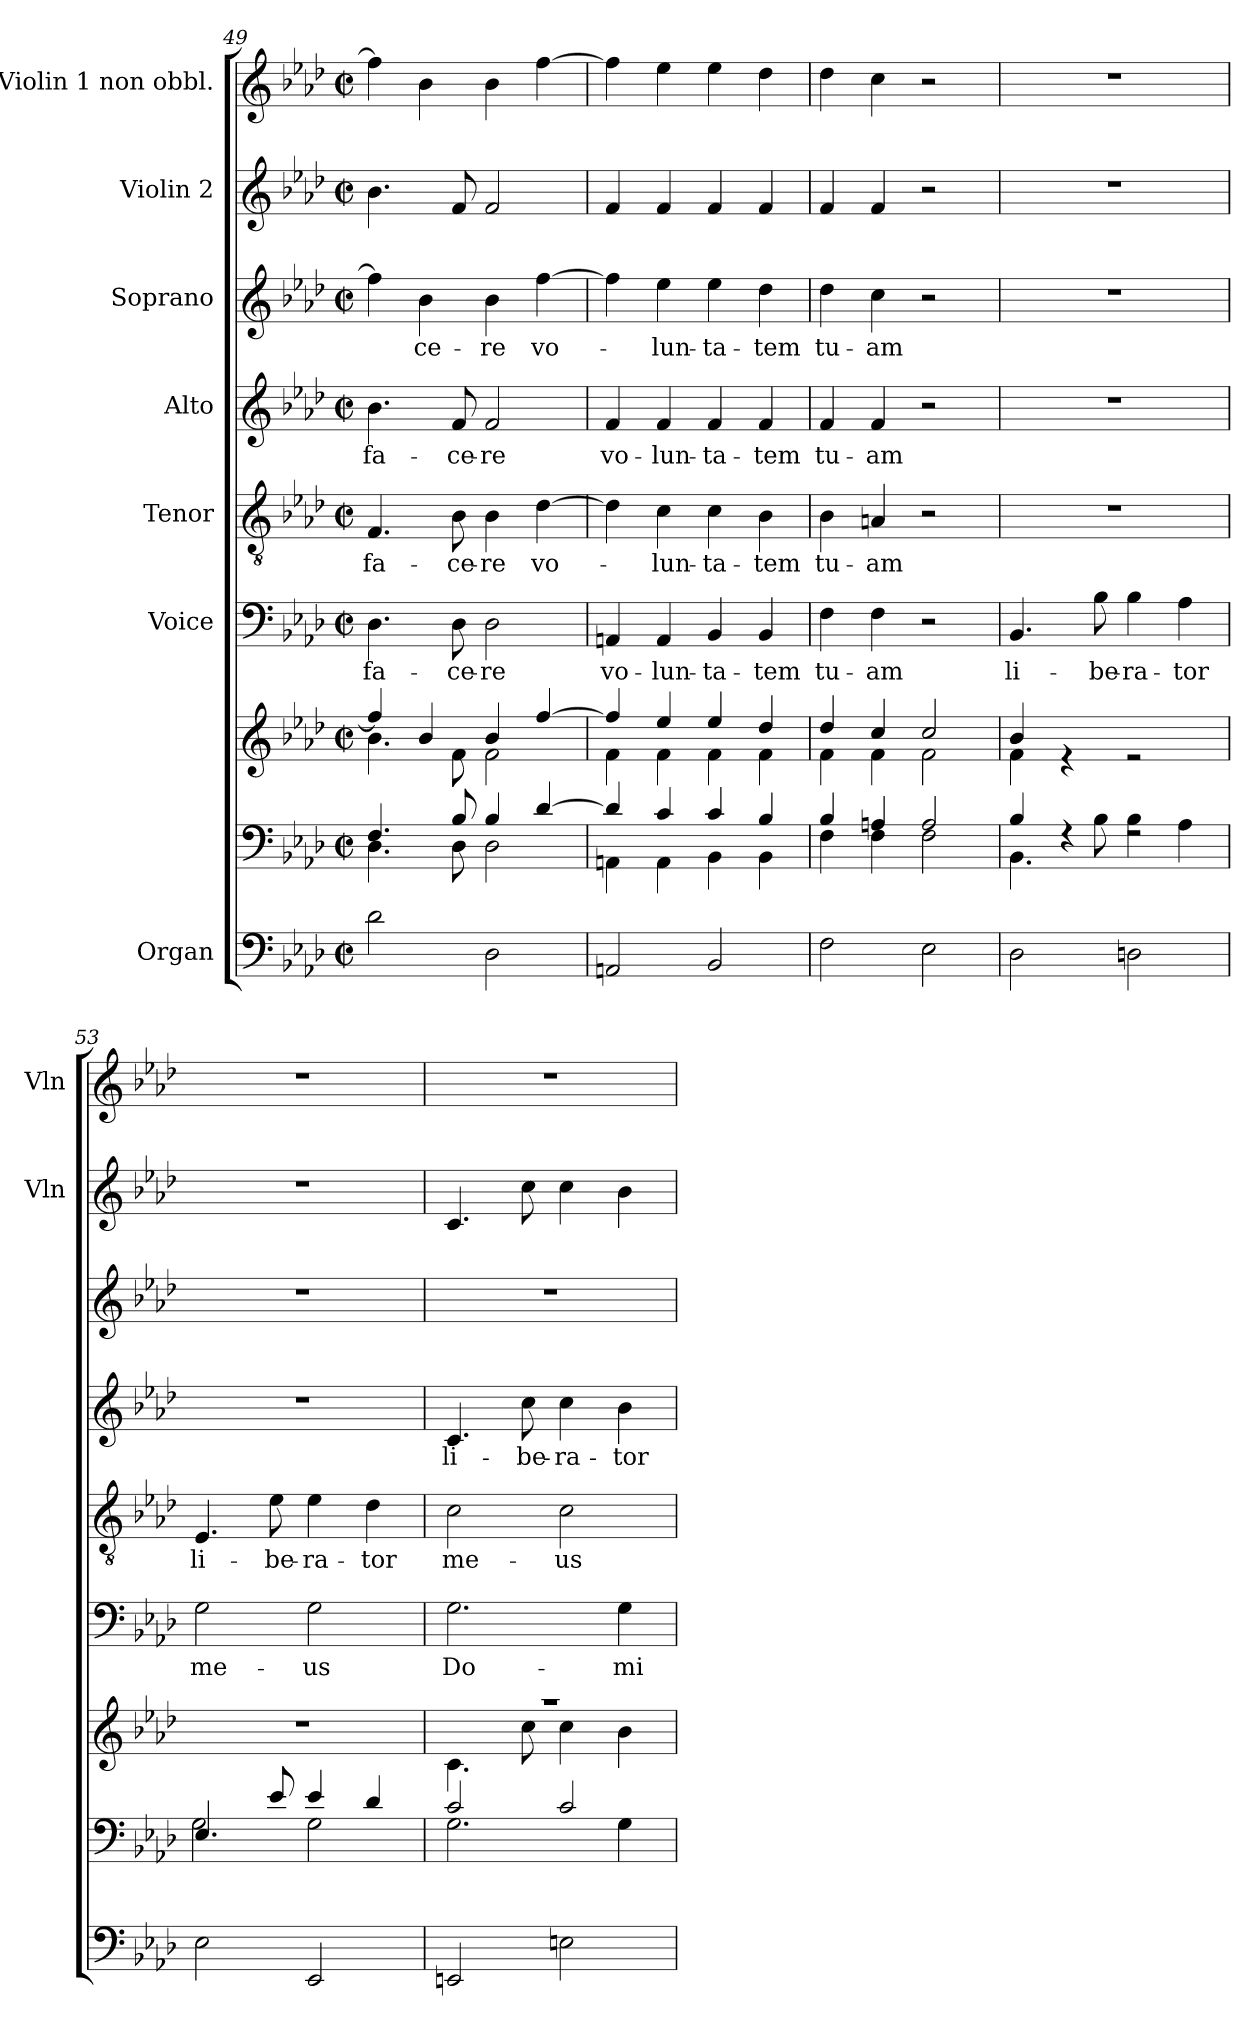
**kern	**kern	**kern	**kern	**text	**kern	**text	**kern	**text	**kern	**text	**kern	**kern
*part7	*part7	*part7	*part6	*part6	*part5	*part5	*part4	*part4	*part3	*part3	*part2	*part1
*staff9	*staff8	*staff7	*staff6	*staff6	*staff5	*staff5	*staff4	*staff4	*staff3	*staff3	*staff2	*staff1
*I"Organ	*	*	*I"Voice	*	*I"Tenor	*	*I"Alto	*	*I"Soprano	*	*I"Violin 2	*I"Violin 1  non obbl.
*	*	*	*	*	*	*	*	*	*	*	*I'Vln	*I'Vln
!!LO:PB:g=z
*clefF4	*clefF4	*clefG2	*clefF4	*	*clefGv2	*	*clefG2	*	*clefG2	*	*clefG2	*clefG2
*k[b-e-a-d-]	*k[b-e-a-d-]	*k[b-e-a-d-]	*k[b-e-a-d-]	*	*k[b-e-a-d-]	*	*k[b-e-a-d-]	*	*k[b-e-a-d-]	*	*k[b-e-a-d-]	*k[b-e-a-d-]
*M2/2	*M2/2	*M2/2	*M2/2	*	*M2/2	*	*M2/2	*	*M2/2	*	*M2/2	*M2/2
*met(c|)	*met(c|)	*met(c|)	*met(c|)	*	*met(c|)	*	*met(c|)	*	*met(c|)	*	*met(c|)	*met(c|)
=49	=49	=49	=49	=49	=49	=49	=49	=49	=49	=49	=49	=49
*	*^	*^	*	*	*	*	*	*	*	*	*	*
!	!	!	!	!	!	!LO:LY:b	!	!LO:LY:b	!	!LO:LY:b	!	!	!	!
2d-\	4.F/	4.D-\	4ff/]	4.b-\	4.D-\	fa-	4.F/	fa-	4.b-\	fa-	4ff\]	.	4.b-\	4ff\]
!	!	!	!	!	!	!	!	!	!	!	!	!LO:LY:b	!	!
.	.	.	4b-/	.	.	.	.	.	.	.	4b-\	-ce-	.	4b-\
!	!	!	!	!	!	!LO:LY:b	!	!LO:LY:b	!	!LO:LY:b	!	!	!	!
.	8B-/	8D-\	.	8f\	8D-\	-ce-	8B-\	-ce-	8f/	-ce-	.	.	8f/	.
!	!	!	!	!	!	!LO:LY:b	!	!LO:LY:b	!	!LO:LY:b	!	!LO:LY:b	!	!
2D-\	4B-/	2D-\	4b-/	2f\	2D-\	-re	4B-\	-re	2f/	-re	4b-\	-re	2f/	4b-\
!	!	!	!	!	!	!	!	!LO:LY:b	!	!	!	!LO:LY:b	!	!
.	[4d-/	.	[4ff/	.	.	.	[4d-\	vo-	.	.	[4ff\	vo-	.	[4ff\
=50	=50	=50	=50	=50	=50	=50	=50	=50	=50	=50	=50	=50	=50	=50
!	!	!	!	!	!	!LO:LY:b	!	!	!	!LO:LY:b	!	!	!	!
2AAn/	4d-/]	4AAn\	4ff/]	4f\	4AAn/	vo-	4d-\]	.	4f/	vo-	4ff\]	.	4f/	4ff\]
!	!	!	!	!	!	!LO:LY:b	!	!LO:LY:b	!	!LO:LY:b	!	!LO:LY:b	!	!
.	4c/	4AA\	4ee-/	4f\	4AA/	-lun-	4c\	-lun-	4f/	-lun-	4ee-\	-lun-	4f/	4ee-\
!	!	!	!	!	!	!LO:LY:b	!	!LO:LY:b	!	!LO:LY:b	!	!LO:LY:b	!	!
2BB-/	4c/	4BB-\	4ee-/	4f\	4BB-/	-ta-	4c\	-ta-	4f/	-ta-	4ee-\	-ta-	4f/	4ee-\
!	!	!	!	!	!	!LO:LY:b	!	!LO:LY:b	!	!LO:LY:b	!	!LO:LY:b	!	!
.	4B-/	4BB-\	4dd-/	4f\	4BB-/	-tem	4B-\	-tem	4f/	-tem	4dd-\	-tem	4f/	4dd-\
=51	=51	=51	=51	=51	=51	=51	=51	=51	=51	=51	=51	=51	=51	=51
!	!	!	!	!	!	!LO:LY:b	!	!LO:LY:b	!	!LO:LY:b	!	!LO:LY:b	!	!
2F\	4B-/	4F\	4dd-/	4f\	4F\	tu-	4B-\	tu-	4f/	tu-	4dd-\	tu-	4f/	4dd-\
!	!	!	!	!	!	!LO:LY:b	!	!LO:LY:b	!	!LO:LY:b	!	!LO:LY:b	!	!
.	4An/	4F\	4cc/	4f\	4F\	-am	4An/	-am	4f/	-am	4cc\	-am	4f/	4cc\
2E-\	2A/	2F\	2cc/	2f\	2r	.	2r	.	2r	.	2r	.	2r	2r
=52	=52	=52	=52	=52	=52	=52	=52	=52	=52	=52	=52	=52	=52	=52
!	!	!	!	!	!	!LO:LY:b	!	!	!	!	!	!	!	!
2D-\	4B-/	4.BB-\	4b-/	4f\	4.BB-/	li-	1r	.	1r	.	1r	.	1r	1r
.	4rF	.	4re	2.ryy	.	.	.	.	.	.	.	.	.	.
!	!	!	!	!	!	!LO:LY:b	!	!	!	!	!	!	!	!
.	.	8B-\	.	.	8B-\	-be-	.	.	.	.	.	.	.	.
!	!	!	!	!	!	!LO:LY:b	!	!	!	!	!	!	!	!
2Dn\	2rF	4B-\	2re	.	4B-\	-ra-	.	.	.	.	.	.	.	.
!	!	!	!	!	!	!LO:LY:b	!	!	!	!	!	!	!	!
.	.	4A-\	.	.	4A-\	-tor	.	.	.	.	.	.	.	.
*	*	*	*v	*v	*	*	*	*	*	*	*	*	*	*
=53	=53	=53	=53	=53	=53	=53	=53	=53	=53	=53	=53	=53	=53
!	!	!	!	!	!LO:LY:b	!	!LO:LY:b	!	!	!	!	!	!
2E-\	4.E-/	2G\	1r	2G\	me-	4.E-/	li-	1r	.	1r	.	1r	1r
!	!	!	!	!	!	!	!LO:LY:b	!	!	!	!	!	!
.	8e-/	.	.	.	.	8e-\	-be-	.	.	.	.	.	.
!	!	!	!	!	!LO:LY:b	!	!LO:LY:b	!	!	!	!	!	!
2EE-/	4e-/	2G\	.	2G\	-us	4e-\	-ra-	.	.	.	.	.	.
!	!	!	!	!	!	!	!LO:LY:b	!	!	!	!	!	!
.	4d-/	.	.	.	.	4d-\	-tor	.	.	.	.	.	.
=54	=54	=54	=54	=54	=54	=54	=54	=54	=54	=54	=54	=54	=54
*	*	*	*^	*	*	*	*	*	*	*	*	*	*
!	!	!	!	!	!	!LO:LY:b	!	!LO:LY:b	!	!LO:LY:b	!	!	!	!
2EEn/	2c/	2.G\	1r	4.c\	2.G\	Do-	2c\	me-	4.c/	li-	1r	.	4.c/	1r
!	!	!	!	!	!	!	!	!	!	!LO:LY:b	!	!	!	!
.	.	.	.	8cc\	.	.	.	.	8cc\	-be-	.	.	8cc\	.
!	!	!	!	!	!	!	!	!LO:LY:b	!	!LO:LY:b	!	!	!	!
2En\	2c/	.	.	4cc\	.	.	2c\	-us	4cc\	-ra-	.	.	4cc\	.
!	!	!	!	!	!	!LO:LY:b	!	!	!	!LO:LY:b	!	!	!	!
.	.	4G\	.	4b-\	4G\	-mi-	.	.	4b-\	-tor	.	.	4b-\	.
*	*v	*v	*	*	*	*	*	*	*	*	*	*	*	*
*	*	*v	*v	*	*	*	*	*	*	*	*	*	*
=	=	=	=	=	=	=	=	=	=	=	=	=
*-	*-	*-	*-	*-	*-	*-	*-	*-	*-	*-	*-	*-
